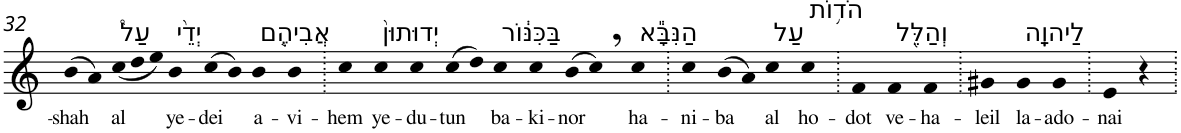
**kern	**text
*part1	*part1
*staff1	*staff1
*I"Piano	*
*I'Pno	*
!!LO:PB:g=z
*clefG2	*
*k[]	*
=32	=32
!	!LO:LY:b
(>8b	-shah
8a)	.
*Xtuplet	*
!LO:TX:a:t=עַל֩	!
!	!LO:LY:b
(<12cc	al
12dd	.
12ee)	.
!LO:TX:a:t=יְדֵ֨י	!
!	!LO:LY:b
4b	ye-
!	!LO:LY:b
(>8cc	-dei
8b)	.
!LO:TX:a:t=אֲבִיהֶ֤ם	!
!	!LO:LY:b
4b	a-
!	!LO:LY:b
4b	-vi-
=33.	=33.
!	!LO:LY:b
4cc	-hem
!LO:TX:a:t=יְדוּתוּן֙	!
!	!LO:LY:b
4cc	ye-
!	!LO:LY:b
4cc	-du-
!	!LO:LY:b
(>8cc	-tun
8dd)	.
!LO:TX:a:t=בַּכִּנּ֔וֹר	!
!	!LO:LY:b
4cc	ba-
!	!LO:LY:b
4cc	-ki-
!	!LO:LY:b
(>8b	-nor
8cc,)	.
!LO:TX:a:t=הַנִּבָּ֕א	!
!	!LO:LY:b
4cc	ha-
=34.	=34.
!	!LO:LY:b
4cc	-ni-
!	!LO:LY:b
(>8b	-ba
8a)	.
!LO:TX:a:t=עַל	!
!	!LO:LY:b
4cc	al
!LO:TX:a:t=הֹד֥וֹת	!
!	!LO:LY:b
4cc	ho-
=35.	=35.
!	!LO:LY:b
4f	-dot
!LO:TX:a:t=וְהַלֵּ֖ל	!
!	!LO:LY:b
4f	ve-
!	!LO:LY:b
4f	-ha-
=36.	=36.
!	!LO:LY:b
4g#X	-leil
!LO:TX:a:t=לַיהוָֽה	!
!	!LO:LY:b
4g#	la-
!	!LO:LY:b
4g#	-ado-
=37.	=37.
!	!LO:LY:b
4e	-nai
4r	.
=.	=.
*-	*-
